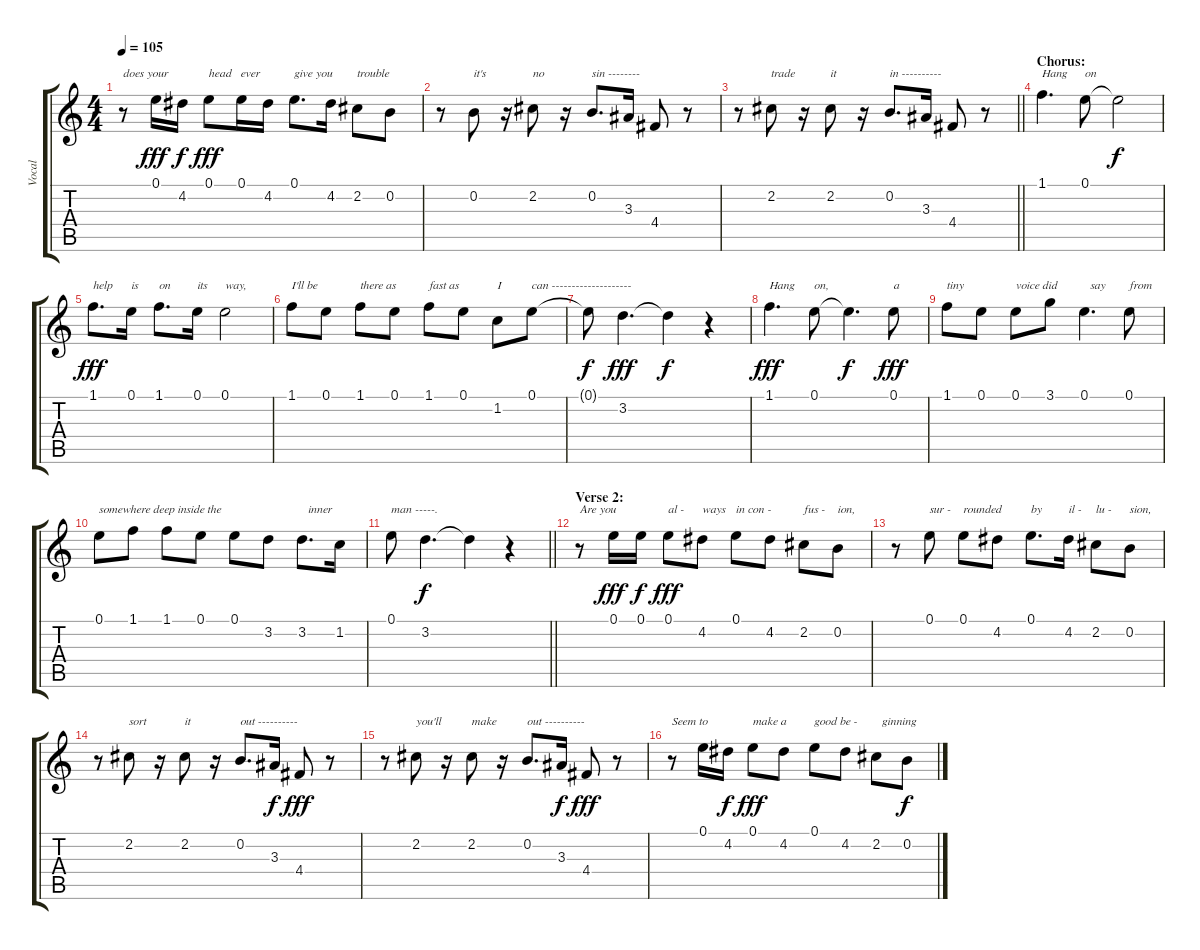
\track ("Vocal" "Vocal") {instrument slapbass1}
\staff {score tabs}
\tuning (E4 B3 G3 D3 A2 E2) {hide}
\ts (4 4)
\tempo 105
\clef g2
\ks c
r.8{txt "does your" dy f} 0.1.16{dy fff} 4.2.16{dy f} 0.1.8{txt "head   ever" dy fff} 0.1.16 4.2.16 0.1.8{d txt "give you"} 4.2.16 2.2.8{txt "trouble"} 0.2.8 |
r.8 0.2.8{txt "it's"} r.16 2.2.8{txt "no"} r.16 0.2.8{d txt "sin --------"} 3.3.16 4.4.8 r.8 |
\barLineRight lightlight
r.8 2.2.8{txt "trade"} r.16 2.2.8{txt "it"} r.16 0.2.8{d txt "in ----------"} 3.3.16 4.4.8 r.8 |
\section ("" "Chorus:")
1.1.4{d txt "Hang"} 0.1.8{txt "on"} 0.1{t}.2{dy f} |
1.1.8{d txt "help" dy fff} 0.1.16{txt "is"} 1.1.8{d txt "on"} 0.1.16{txt "its"} 0.1.2{txt "way,"} |
1.1.8{txt "I'll be"} 0.1.8 1.1.8{txt "there as"} 0.1.8 1.1.8{txt "fast as"} 0.1.8 1.2.8{txt "I"} 0.1.8{txt "can --------------------"} |
0.1{t}.8{dy f} 3.2.4{d dy fff} 3.2{t}.4{dy f} r.4 |
1.1.4{d txt "Hang" dy fff} 0.1.8{txt "on,"} 0.1{t}.4{d dy f} 0.1.8{txt "a" dy fff} |
1.1.8{txt "tiny"} 0.1.8 0.1.8{txt "voice did"} 3.1.8 0.1.4{d txt "  say"} 0.1.8{txt "from"} |
0.1.8{txt "somewhere deep inside the"} 1.1.8 1.1.8 0.1.8 0.1.8 3.2.8 3.2.8{d txt "  inner"} 1.2.16 |
\barLineRight lightlight
0.1.8{txt "man -----."} 3.2.4{d dy f} 3.2{t}.4 r.4 |
\section ("" "Verse 2:")
r.8{txt "Are you"} 0.1.16{dy fff} 0.1.16{dy f} 0.1.8{txt "al -" dy fff} 4.2.8{txt "ways"} 0.1.8{txt "in con -"} 4.2.8 2.2.8{txt "fus -"} 0.2.8{txt "ion,"} |
r.8 0.1.8{txt "sur -"} 0.1.8{txt "rounded"} 4.2.8 0.1.8{d txt "by"} 4.2.16{txt "il -"} 2.2.8{txt "lu -"} 0.2.8{txt "sion,"} |
r.8 2.2.8{txt "sort"} r.16 2.2.8{txt "it"} r.16 0.2.8{d txt "out ----------"} 3.3.16{dy f} 4.4.8{dy fff} r.8 |
r.8 2.2.8{txt "you'll"} r.16 2.2.8{txt "make"} r.16 0.2.8{d txt "out ----------"} 3.3.16{dy f} 4.4.8{dy fff} r.8 |
r.8{txt "Seem to"} 0.1.16 4.2.16{dy f} 0.1.8{txt "make a" dy fff} 4.2.8 0.1.8{txt "good be -"} 4.2.8 2.2.8{txt "  ginning"} 0.2.8{dy f}
